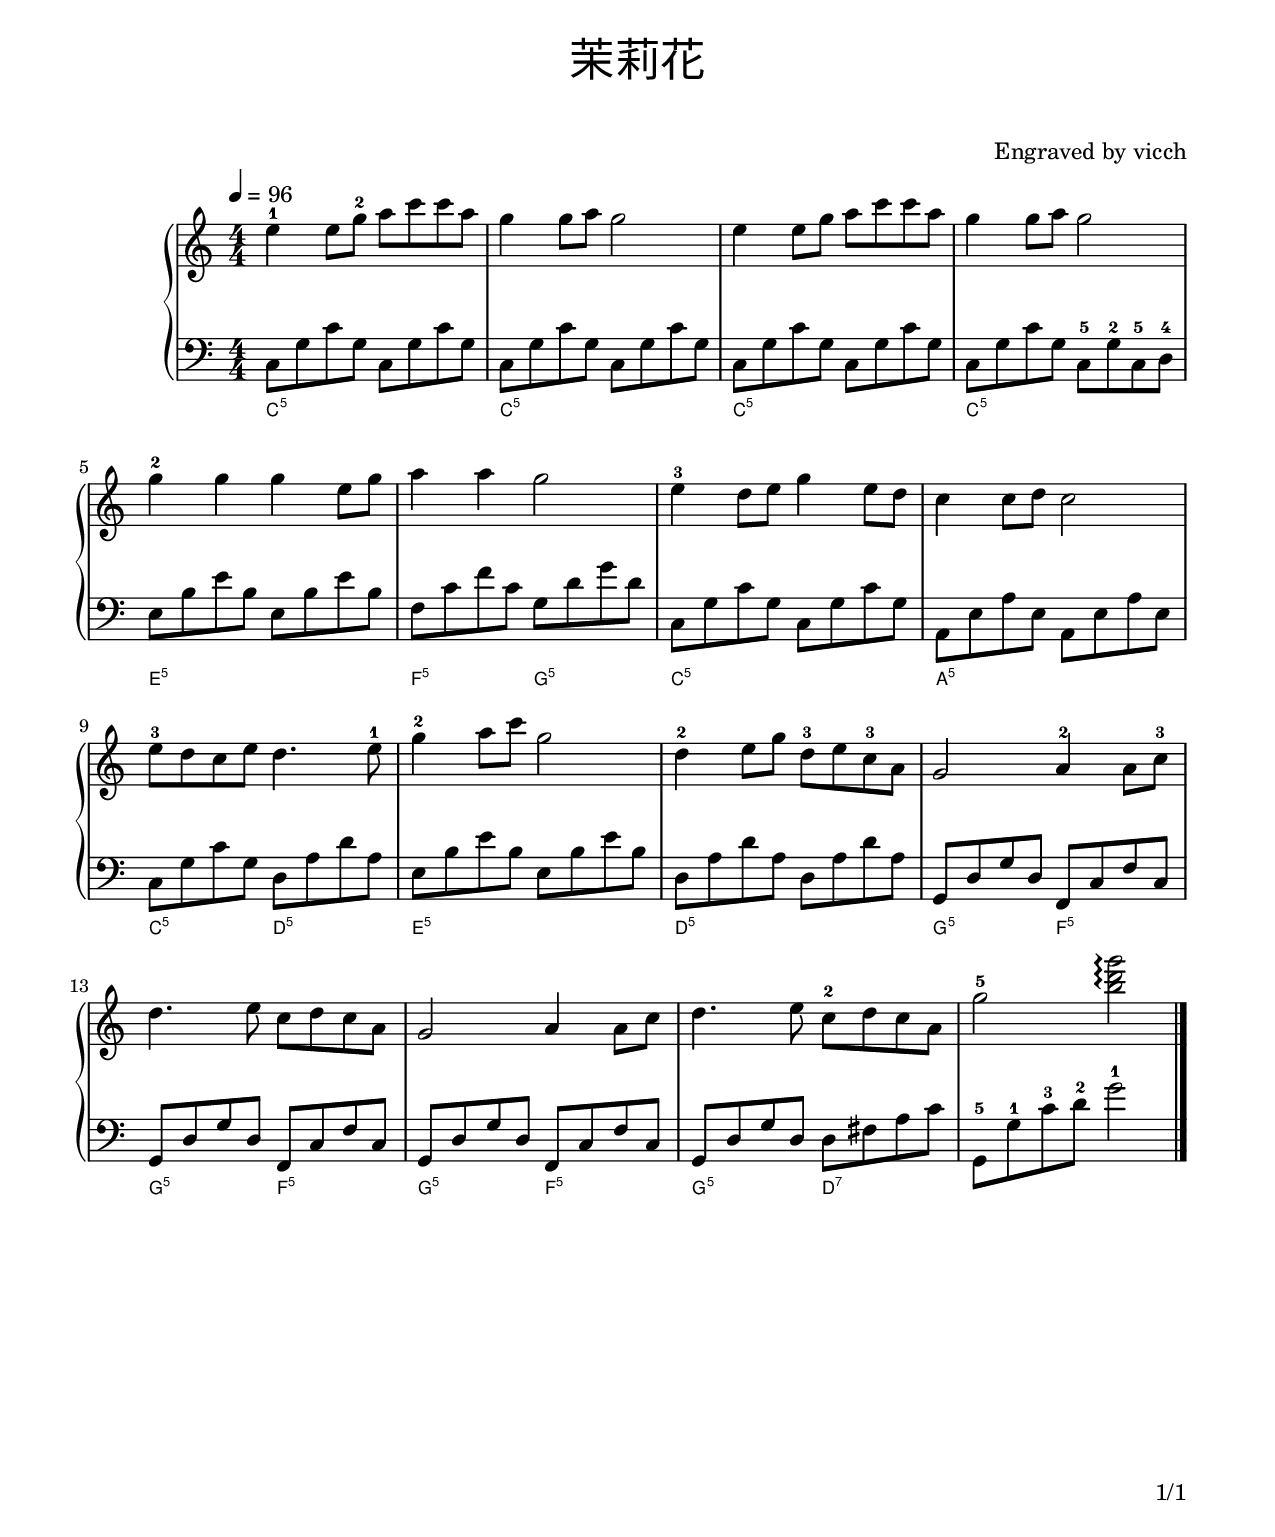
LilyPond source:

\version "2.24.3"

#(define title      "茉莉花")
#(define title-font "FangSong")
#(define sequence   "EveryonePiano 518")
#(define total-page 1)

\include "../base.ly"

\markup \vspace #1.5

Cfive   = { c8  g8  c'8 g8  }
Dfive   = { d8  a8  d'8 a8  }
Dseven  = { d8  fs8 a8  c'8 }
Efive   = { e8  b8  e'8 b8  }
Ffivei  = { f8  c'8 f'8 c'8 }
Ffiveii = { f,8 c8  f8  c8  }
Gfivei  = { g8  d'8 g'8 d'8 }
Gfiveii = { g,8 d8  g8  d8  }
Afive   = { a,8 e8  a8  e8  }

\score {
  \new PianoStaff <<
    \new Staff {
      \tempo 4 = 96
      \clef treble
      \key c \major
      \time 4/4
      
      e''4^1       e''8 g''8^2 a''8 c'''8 c'''8 a''8   | g''4   g''8 a''8  g''2         | e''4   e''8 g''8 a''8   c'''8 c'''8  a''8 | g''4 g''8 a''8 g''2                     | \break
      g''4^2       g''4        g''4       e''8  g''8   | a''4   a''4       g''2         | e''4^3 d''8 e''8 g''4         e''8   d''8 | c''4 c''8 d''8 c''2                     | \break
      e''8^3  d''8 c''8 e''8   d''4.            e''8^1 | g''4^2 a''8 c'''8 g''2         | d''4^2 e''8 g''8 d''8^3 e''8  c''8^3 a'8  | g'2            a'4^2 a'8  c''8^3        | \break
      d''4.             e''8   c''8 d''8  c''8  a'8    | g'2               a'4 a'8 c''8 | d''4.       e''8 c''8^2 d''8  c''8   a'8  | g''2^5         <b'' d''' g'''>2\arpeggio | \bar "|."
    }
    \new Staff {
      \clef bass
      \key c \major
      \time 4/4
      
      \Cfive   \Cfive   | \Cfive   \Cfive   | \Cfive   \Cfive  | \Cfive c8^5 g8^2 c8^5 d8^4   |
      \Efive   \Efive   | \Ffivei  \Gfivei  | \Cfive   \Cfive  | \Afive \Afive                |
      \Cfive   \Dfive   | \Efive   \Efive   | \Dfive   \Dfive  | \Gfiveii \Ffiveii            |
      \Gfiveii \Ffiveii | \Gfiveii \Ffiveii | \Gfiveii \Dseven | g,8^5 g8^1 c'8^3 d'8^2 g'2^1 |
    }
    \chords {
      c1:5      | c1:5      | c1:5      | c2:5 r2   |
      e1:5      | f2:5 g2:5 | c1:5      | a1:5      |
      c2:5 d2:5 | e1:5      | d1:5      | g2:5 f2:5 |
      g2:5 f2:5 | g2:5 f2:5 | g2:5 d2:7 | r1        |
    }
  >>
  \layout {}
  \midi {
    \context {
      \ChordNames
      \remove "Note_performer"
    }
  }
}
